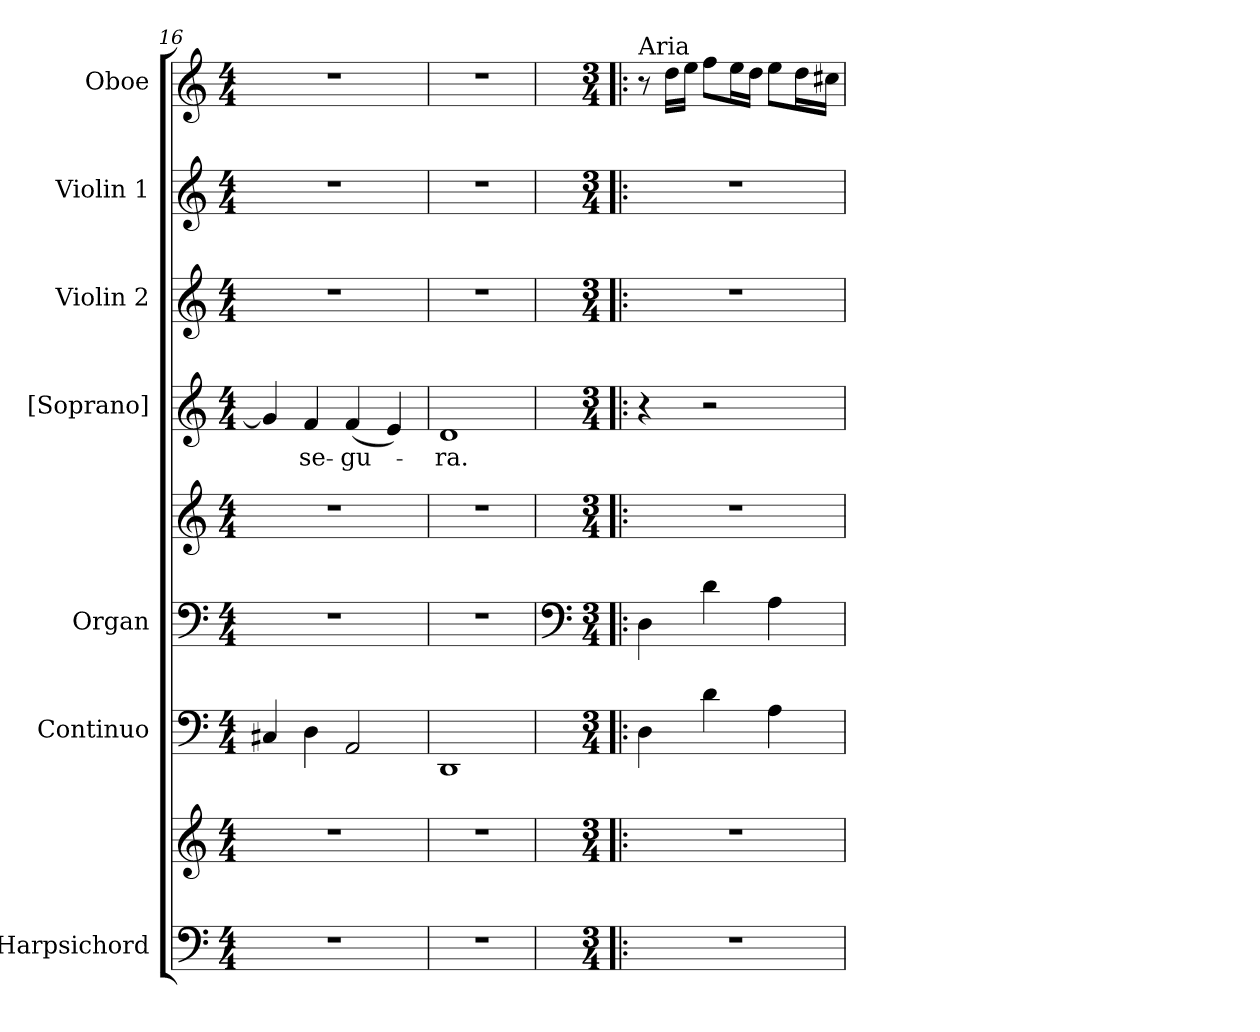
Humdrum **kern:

**kern	**kern	**kern	**kern	**kern	**kern	**text	**kern	**kern	**kern
*part7	*part7	*part6	*part5	*part5	*part4	*part4	*part3	*part2	*part1
*staff9	*staff8	*staff7	*staff6	*staff5	*staff4	*staff4	*staff3	*staff2	*staff1
*I"Harpsichord	*	*I"Continuo	*I"Organ	*	*I"[Soprano]	*	*I"Violin 2	*I"Violin 1	*I"Oboe
*	*	*I'Cont.	*I'Org.	*	*I'S.	*	*I'Vln. 2	*I'Vln. 1	*I'Ob.
*clefF4	*clefG2	*clefF4	*clefF4	*clefG2	*clefG2	*	*clefG2	*clefG2	*clefG2
*k[]	*k[]	*k[]	*k[]	*k[]	*k[]	*	*k[]	*k[]	*k[]
*C:	*C:	*C:	*C:	*C:	*C:	*	*C:	*C:	*C:
*M4/4	*M4/4	*M4/4	*M4/4	*M4/4	*M4/4	*	*M4/4	*M4/4	*M4/4
=16	=16	=16	=16	=16	=16	=16	=16	=16	=16
1r	1r	4C#Xi/	1r	1r	4gi/]	.	1r	1r	1r
!	!	!	!	!	!	!LO:LY:b:color=#000000	!	!	!
.	.	4Di\	.	.	4fi/	-se-	.	.	.
!	!	!	!	!	!	!LO:LY:b:color=#000000	!	!	!
.	.	2AAi/	.	.	(4fi/	-gu-	.	.	.
.	.	.	.	.	4ei/)	.	.	.	.
=17	=17	=17	=17	=17	=17	=17	=17	=17	=17
!	!	!	!	!	!	!LO:LY:b:color=#000000	!	!	!
1r	1r	1DDi	1r	1r	1di	-ra.	1r	1r	1r
!!LO:LB:g=z
=17!|:	=17!|:	=17!|:	=17!|:	=17!|:	=17!|:	=17!|:	=17!|:	=17!|:	=17!|:
*	*	*	*clefF4	*	*	*	*	*	*
*M3/4	*M3/4	*M3/4	*M3/4	*M3/4	*M3/4	*	*M3/4	*M3/4	*M3/4
!	!	!	!	!	!	!	!	!	!LO:TX:a:t=Aria
!LO:N:vis=1	!LO:N:vis=1	!	!	!LO:N:vis=1	!	!	!LO:N:vis=1	!LO:N:vis=1	!
2.r	2.r	4Di\	4Di\	2.r	4r	.	2.r	2.r	8r
.	.	.	.	.	.	.	.	.	16ddi\LL
.	.	.	.	.	.	.	.	.	16eei\JJ
.	.	4di\	4di\	.	2r	.	.	.	8ffi\L
.	.	.	.	.	.	.	.	.	16eei\L
.	.	.	.	.	.	.	.	.	16ddi\JJ
.	.	4Ai\	4Ai\	.	.	.	.	.	8eei\L
.	.	.	.	.	.	.	.	.	16ddi\L
.	.	.	.	.	.	.	.	.	16cc#Xi\JJ
=	=	=	=	=	=	=	=	=	=
*-	*-	*-	*-	*-	*-	*-	*-	*-	*-
